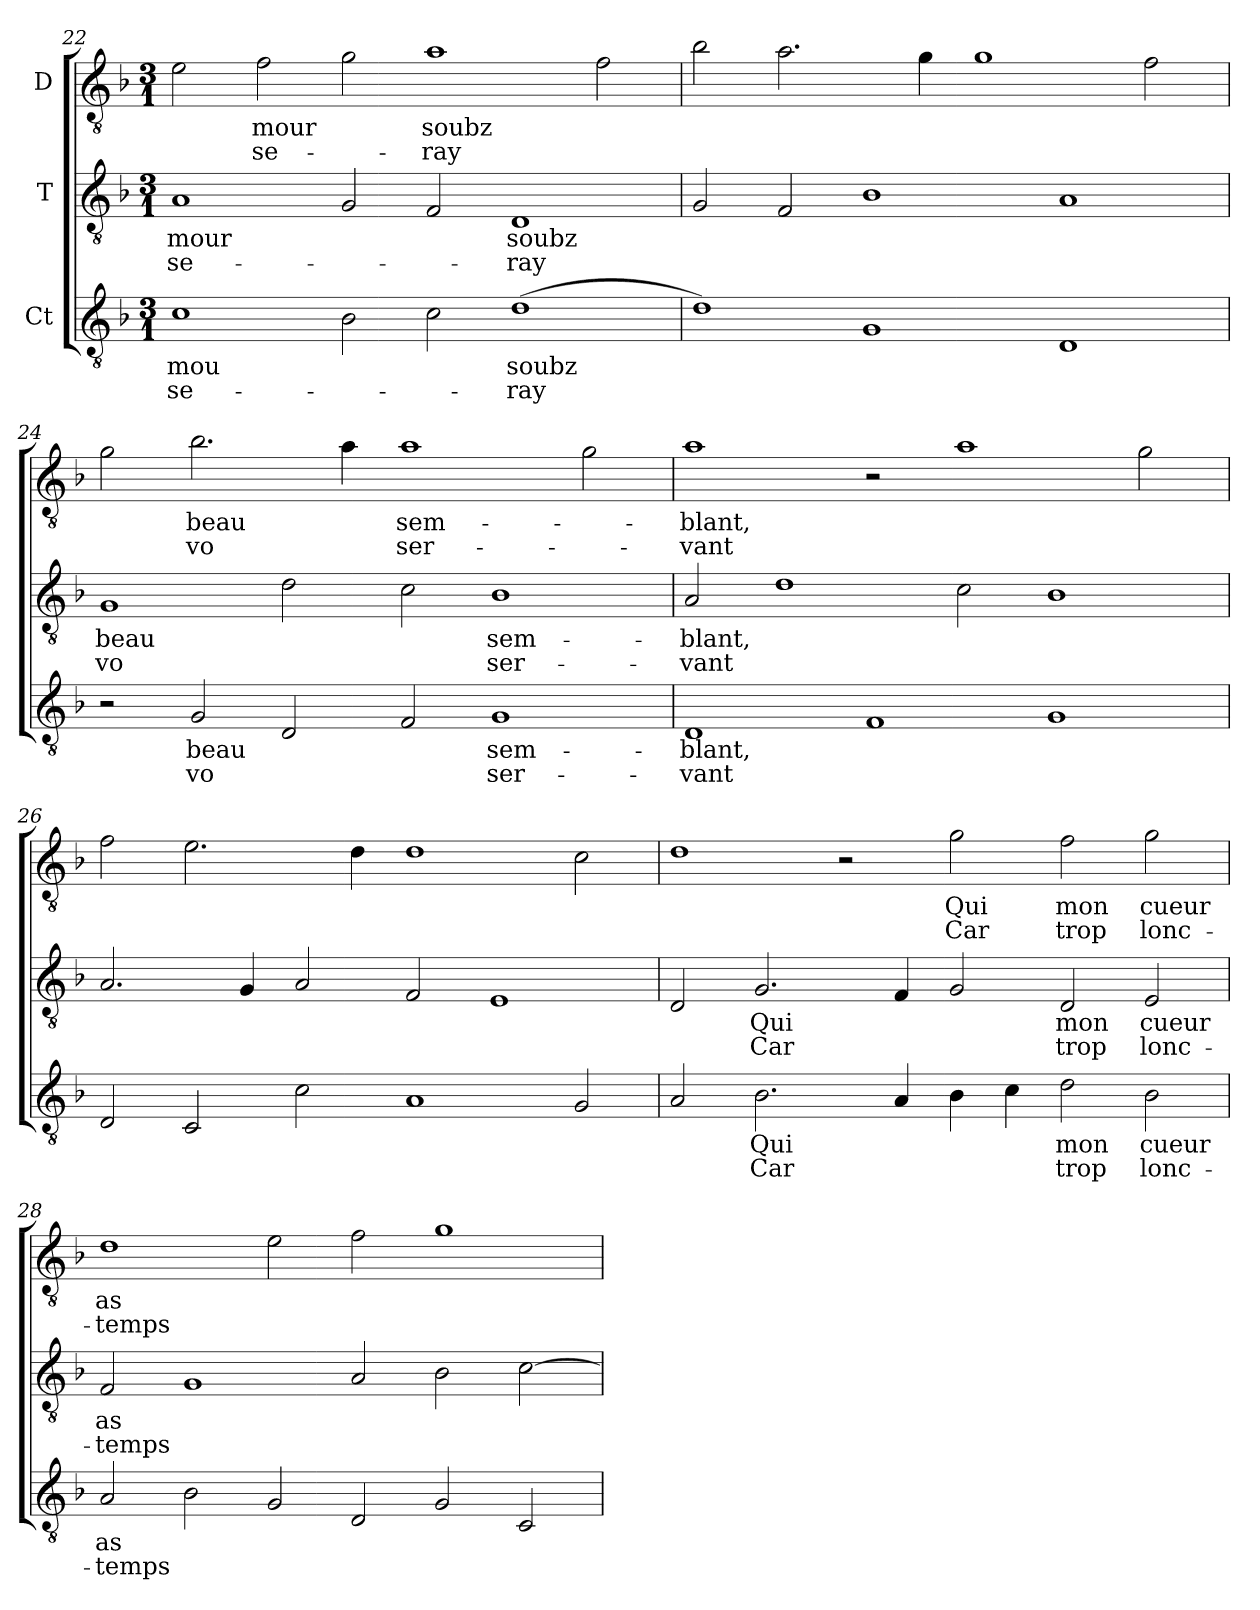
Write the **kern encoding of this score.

**kern	**text	**text	**kern	**text	**text	**kern	**text	**text
*part3	*part3	*part3	*part2	*part2	*part2	*part1	*part1	*part1
*staff3	*staff3	*staff3	*staff2	*staff2	*staff2	*staff1	*staff1	*staff1
*I"Ct	*	*	*I"T	*	*	*I"D	*	*
*clefGv2	*	*	*clefGv2	*	*	*clefGv2	*	*
*ITrd7c12	*	*	*ITrd7c12	*	*	*ITrd7c12	*	*
*k[b-]	*	*	*k[b-]	*	*	*k[b-]	*	*
*F:	*	*	*F:	*	*	*F:	*	*
*M3/1	*	*	*M3/1	*	*	*M3/1	*	*
=22	=22	=22	=22	=22	=22	=22	=22	=22
!	!LO:LY:b:color=#000000	!LO:LY:b:color=#000000	!	!	!	!	!	!
!	!	!	!	!LO:LY:b:color=#000000	!LO:LY:b:color=#000000	!	!	!
1Ci\	-mou	se-	1AAi/	-mour	se-	2Ei\	.	.
!	!	!	!	!	!	!	!LO:LY:b:color=#000000	!LO:LY:b:color=#000000
.	.	.	.	.	.	2Fi\	-mour	se-
2BB-i\	.	.	2GGi/	.	.	2Gi\	.	.
!	!	!	!	!	!	!	!LO:LY:b:color=#000000	!LO:LY:b:color=#000000
2Ci\	.	.	2FFi/	.	.	1Ai\	soubz	-ray
!	!LO:LY:b:color=#000000	!LO:LY:b:color=#000000	!	!	!	!	!	!
!	!	!	!	!LO:LY:b:color=#000000	!LO:LY:b:color=#000000	!	!	!
(1Di\	soubz	-ray	1DDi/	soubz	-ray	.	.	.
.	.	.	.	.	.	2Fi\	.	.
!!LO:LB:g=z
=23	=23	=23	=23	=23	=23	=23	=23	=23
1Di\)	.	.	2GGi/	.	.	2B-i\	.	.
.	.	.	2FFi/	.	.	2.Ai\	.	.
1GGi/	.	.	1BB-i/	.	.	.	.	.
.	.	.	.	.	.	4Gi\	.	.
.	.	.	.	.	.	1Gi\	.	.
1DDi/	.	.	1AAi/	.	.	.	.	.
.	.	.	.	.	.	2Fi\	.	.
=24	=24	=24	=24	=24	=24	=24	=24	=24
!	!	!	!	!LO:LY:b:color=#000000	!LO:LY:b:color=#000000	!	!	!
2r	.	.	1GGi/	beau	vo	2Gi\	.	.
!	!LO:LY:b:color=#000000	!LO:LY:b:color=#000000	!	!	!	!	!	!
!	!	!	!	!	!	!	!LO:LY:b:color=#000000	!LO:LY:b:color=#000000
2GGi/	beau	vo	.	.	.	2.B-i\	beau	vo
2DDi/	.	.	2Di\	.	.	.	.	.
.	.	.	.	.	.	4Ai\	.	.
!	!	!	!	!	!	!	!LO:LY:b:color=#000000	!LO:LY:b:color=#000000
2FFi/	.	.	2Ci\	.	.	1Ai\	sem-	ser-
!	!LO:LY:b:color=#000000	!LO:LY:b:color=#000000	!	!	!	!	!	!
!	!	!	!	!LO:LY:b:color=#000000	!LO:LY:b:color=#000000	!	!	!
1GGi/	sem-	ser-	1BB-i/	sem-	ser-	.	.	.
.	.	.	.	.	.	2Gi\	.	.
=25	=25	=25	=25	=25	=25	=25	=25	=25
!	!LO:LY:b:color=#000000	!LO:LY:b:color=#000000	!	!	!	!	!	!
!	!	!	!	!LO:LY:b:color=#000000	!LO:LY:b:color=#000000	!	!	!
!	!	!	!	!	!	!	!LO:LY:b:color=#000000	!LO:LY:b:color=#000000
1DDi/	-blant,	-vant	2AAi/	-blant,	-vant	1Ai\	-blant,	-vant
.	.	.	1Di\	.	.	.	.	.
1FFi/	.	.	.	.	.	2r	.	.
.	.	.	2Ci\	.	.	1Ai\	.	.
1GGi/	.	.	1BB-i/	.	.	.	.	.
.	.	.	.	.	.	2Gi\	.	.
=26	=26	=26	=26	=26	=26	=26	=26	=26
2DDi/	.	.	2.AAi/	.	.	2Fi\	.	.
2CCi/	.	.	.	.	.	2.Ei\	.	.
.	.	.	4GGi/	.	.	.	.	.
2Ci\	.	.	2AAi/	.	.	.	.	.
.	.	.	.	.	.	4Di\	.	.
1AAi/	.	.	2FFi/	.	.	1Di\	.	.
.	.	.	1EEi/	.	.	.	.	.
2GGi/	.	.	.	.	.	2Ci\	.	.
!!LO:LB:g=z
=27	=27	=27	=27	=27	=27	=27	=27	=27
2AAi/	.	.	2DDi/	.	.	1Di\	.	.
!	!LO:LY:b:color=#000000	!LO:LY:b:color=#000000	!	!	!	!	!	!
!	!	!	!	!LO:LY:b:color=#000000	!LO:LY:b:color=#000000	!	!	!
2.BB-i\	Qui	Car	2.GGi/	Qui	Car	.	.	.
.	.	.	.	.	.	2r	.	.
4AAi/	.	.	4FFi/	.	.	.	.	.
!	!	!	!	!	!	!	!LO:LY:b:color=#000000	!LO:LY:b:color=#000000
4BB-i\	.	.	2GGi/	.	.	2Gi\	Qui	Car
4Ci\	.	.	.	.	.	.	.	.
!	!LO:LY:b:color=#000000	!LO:LY:b:color=#000000	!	!	!	!	!	!
!	!	!	!	!LO:LY:b:color=#000000	!LO:LY:b:color=#000000	!	!	!
!	!	!	!	!	!	!	!LO:LY:b:color=#000000	!LO:LY:b:color=#000000
2Di\	mon	trop	2DDi/	mon	trop	2Fi\	mon	trop
!	!LO:LY:b:color=#000000	!LO:LY:b:color=#000000	!	!	!	!	!	!
!	!	!	!	!LO:LY:b:color=#000000	!LO:LY:b:color=#000000	!	!	!
!	!	!	!	!	!	!	!LO:LY:b:color=#000000	!LO:LY:b:color=#000000
2BB-i\	cueur	lonc-	2EEi/	cueur	lonc-	2Gi\	cueur	lonc-
=28	=28	=28	=28	=28	=28	=28	=28	=28
!	!LO:LY:b:color=#000000	!LO:LY:b:color=#000000	!	!	!	!	!	!
!	!	!	!	!LO:LY:b:color=#000000	!LO:LY:b:color=#000000	!	!	!
!	!	!	!	!	!	!	!LO:LY:b:color=#000000	!LO:LY:b:color=#000000
2AAi/	as	-temps	2FFi/	as	-temps	1Di\	as	-temps
2BB-i\	.	.	1GGi/	.	.	.	.	.
2GGi/	.	.	.	.	.	2Ei\	.	.
2DDi/	.	.	2AAi/	.	.	2Fi\	.	.
2GGi/	.	.	2BB-i\	.	.	1Gi\	.	.
2CCi/	.	.	[2Ci\	.	.	.	.	.
=	=	=	=	=	=	=	=	=
*-	*-	*-	*-	*-	*-	*-	*-	*-
